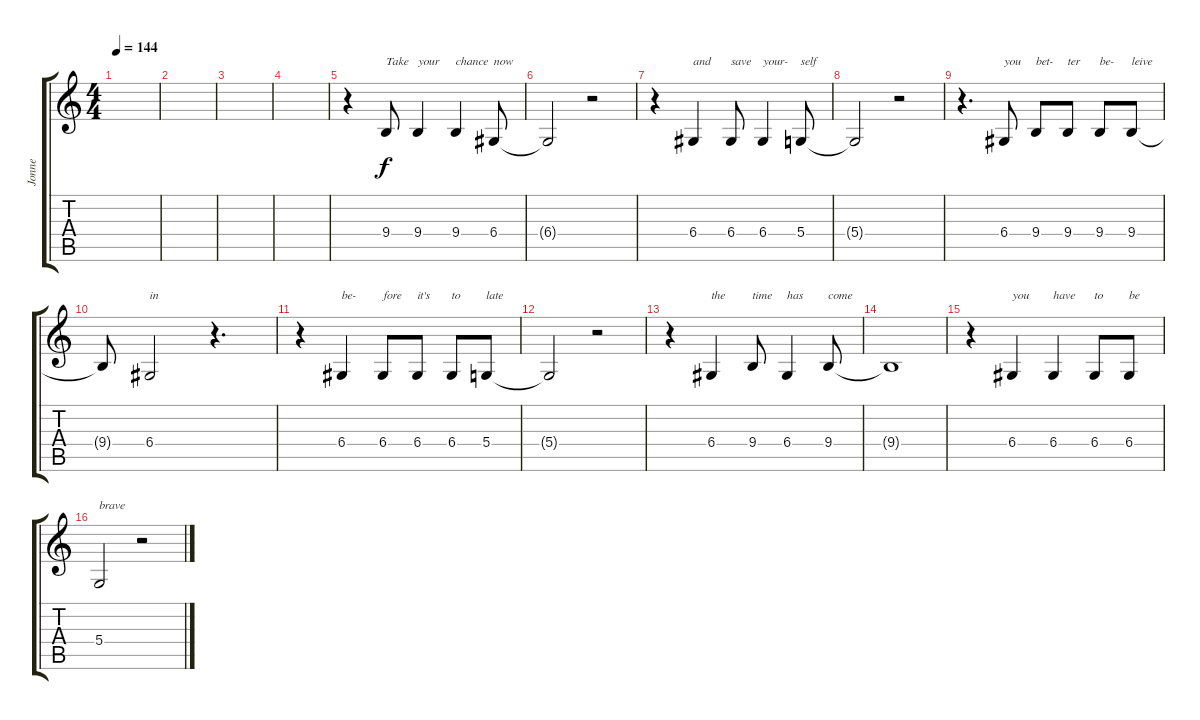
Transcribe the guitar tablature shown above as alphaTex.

\track ("Jonne" "Jonne") {instrument tenorsax}
\staff {score tabs}
\tuning (E4 B3 G3 D3 A2 E2) {hide}
\ts (4 4)
\tempo 144
\clef g2
\ks c
|
|
|
|
r.4 9.4.8{txt "Take"} 9.4.4{txt "your"} 9.4.4{txt "chance"} 6.4.8{txt "now"} |
6.4{t}.2 r.2 |
r.4 6.4.4{txt "and"} 6.4.8{txt "save"} 6.4.4{txt "your-"} 5.4.8{txt "self"} |
5.4{t}.2 r.2 |
r.4{d} 6.4.8{txt "you"} 9.4.8{txt "bet-"} 9.4.8{txt "ter"} 9.4.8{txt "be-"} 9.4.8{txt "leive"} |
9.4{t}.8 6.4.2{txt "in"} r.4{d} |
r.4 6.4.4{txt "be-"} 6.4.8{txt "fore"} 6.4.8{txt "it's"} 6.4.8{txt "to"} 5.4.8{txt "late"} |
5.4{t}.2 r.2 |
r.4 6.4.4{txt "the"} 9.4.8{txt "time"} 6.4.4{txt "has"} 9.4.8{txt "come"} |
9.4{t}.1 |
r.4 6.4.4{txt "you"} 6.4.4{txt "have"} 6.4.8{txt "to"} 6.4.8{txt "be"} |
5.4.2{txt "brave"} r.2
